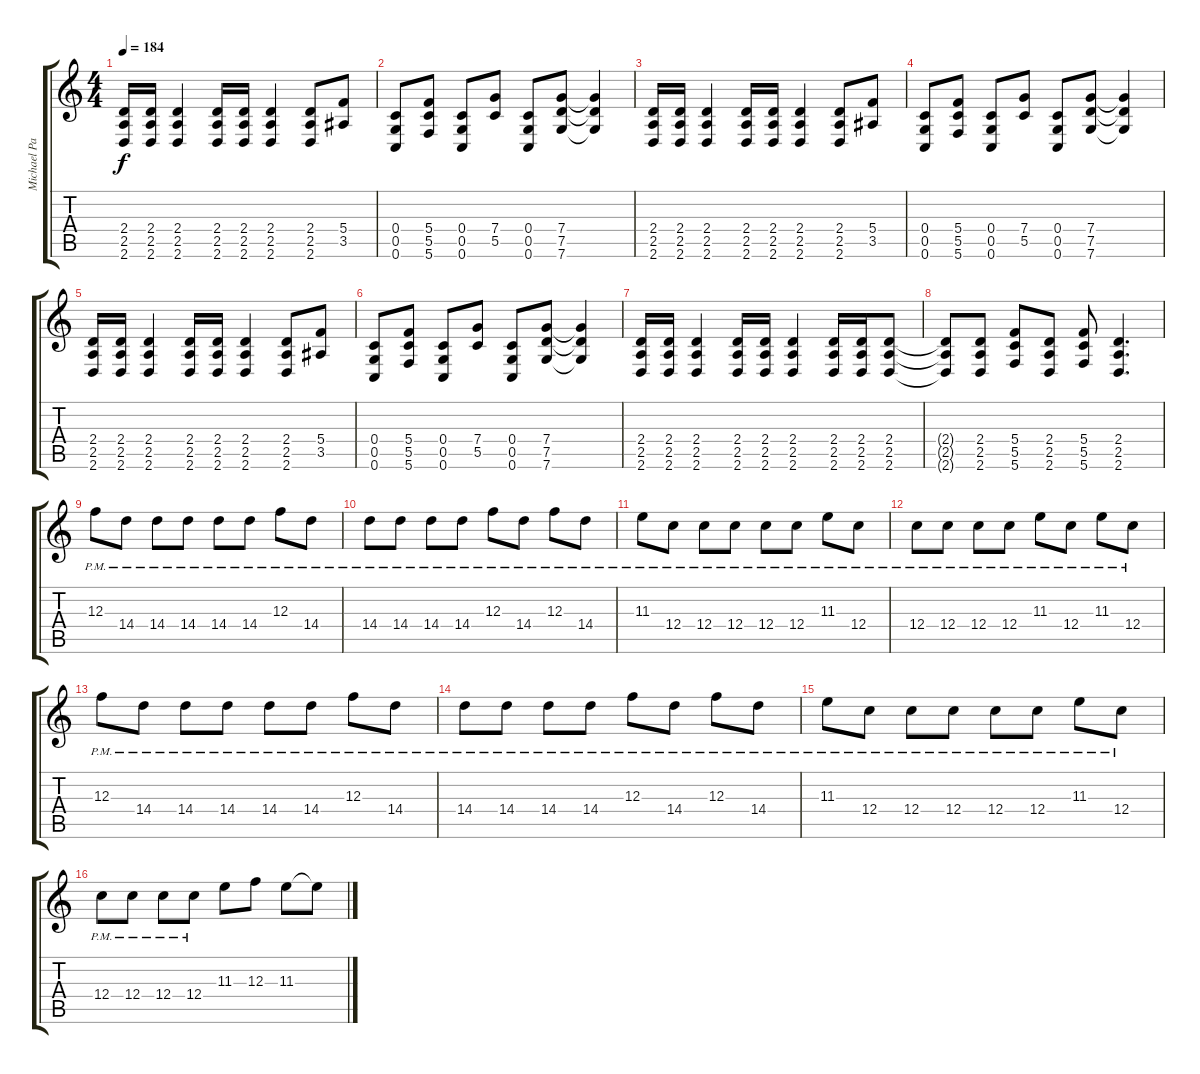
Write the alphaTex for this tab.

\track ("Michael Paget - Background Guitar" "Michael Pa") {instrument distortionguitar}
\staff {score tabs}
\tuning (D4 A3 F3 C3 G2 C2) {hide}
\ts (4 4)
\tempo 184
\clef g2
\ks c
(2.4 2.5 2.6).16{dy f} (2.4 2.5 2.6).16 (2.4 2.5 2.6).4 (2.4 2.5 2.6).16 (2.4 2.5 2.6).16 (2.4 2.5 2.6).4 (2.4 2.5 2.6).8 (5.4 3.5).8 |
(0.4 0.5 0.6).8 (5.4 5.5 5.6).8 (0.4 0.5 0.6).8 (7.4 5.5).8 (0.4 0.5 0.6).8 (7.4 7.5 7.6).8 (7.4{t} 7.5{t} 7.6{t}).4 |
(2.4 2.5 2.6).16 (2.4 2.5 2.6).16 (2.4 2.5 2.6).4 (2.4 2.5 2.6).16 (2.4 2.5 2.6).16 (2.4 2.5 2.6).4 (2.4 2.5 2.6).8 (5.4 3.5).8 |
(0.4 0.5 0.6).8 (5.4 5.5 5.6).8 (0.4 0.5 0.6).8 (7.4 5.5).8 (0.4 0.5 0.6).8 (7.4 7.5 7.6).8 (7.4{t} 7.5{t} 7.6{t}).4 |
(2.4 2.5 2.6).16 (2.4 2.5 2.6).16 (2.4 2.5 2.6).4 (2.4 2.5 2.6).16 (2.4 2.5 2.6).16 (2.4 2.5 2.6).4 (2.4 2.5 2.6).8 (5.4 3.5).8 |
(0.4 0.5 0.6).8 (5.4 5.5 5.6).8 (0.4 0.5 0.6).8 (7.4 5.5).8 (0.4 0.5 0.6).8 (7.4 7.5 7.6).8 (7.4{t} 7.5{t} 7.6{t}).4 |
(2.4 2.5 2.6).16 (2.4 2.5 2.6).16 (2.4 2.5 2.6).4 (2.4 2.5 2.6).16 (2.4 2.5 2.6).16 (2.4 2.5 2.6).4 (2.4 2.5 2.6).16 (2.4 2.5 2.6).16 (2.4 2.5 2.6).8 |
(2.4{t} 2.5{t} 2.6{t}).8 (2.4 2.5 2.6).8 (5.4 5.5 5.6).8 (2.4 2.5 2.6).8 (5.4 5.5 5.6).8 (2.4 2.5 2.6).4{d} |
12.3{pm}.8 14.4{pm}.8 14.4{pm}.8 14.4{pm}.8 14.4{pm}.8 14.4{pm}.8 12.3{pm}.8 14.4{pm}.8 |
14.4{pm}.8 14.4{pm}.8 14.4{pm}.8 14.4{pm}.8 12.3{pm}.8 14.4{pm}.8 12.3{pm}.8 14.4{pm}.8 |
11.3{pm}.8 12.4{pm}.8 12.4{pm}.8 12.4{pm}.8 12.4{pm}.8 12.4{pm}.8 11.3{pm}.8 12.4{pm}.8 |
12.4{pm}.8 12.4{pm}.8 12.4{pm}.8 12.4{pm}.8 11.3{pm}.8 12.4{pm}.8 11.3{pm}.8 12.4{pm}.8 |
12.3{pm}.8 14.4{pm}.8 14.4{pm}.8 14.4{pm}.8 14.4{pm}.8 14.4{pm}.8 12.3{pm}.8 14.4{pm}.8 |
14.4{pm}.8 14.4{pm}.8 14.4{pm}.8 14.4{pm}.8 12.3{pm}.8 14.4{pm}.8 12.3{pm}.8 14.4{pm}.8 |
11.3{pm}.8 12.4{pm}.8 12.4{pm}.8 12.4{pm}.8 12.4{pm}.8 12.4{pm}.8 11.3{pm}.8 12.4{pm}.8 |
12.4{pm}.8 12.4{pm}.8 12.4{pm}.8 12.4{pm}.8 11.3.8 12.3.8 11.3.8 11.3{t}.8
